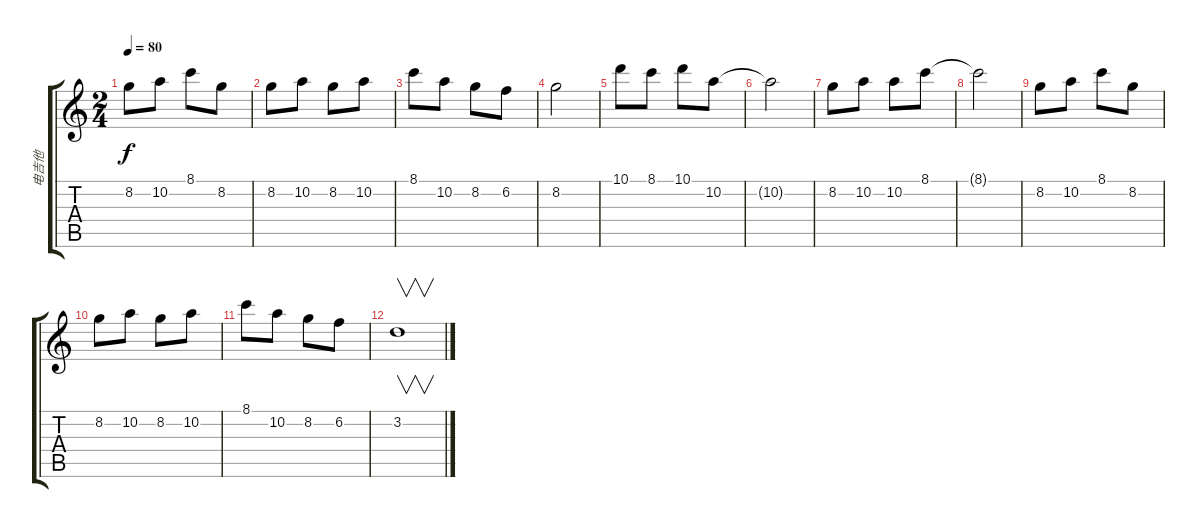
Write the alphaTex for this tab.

\track ("电吉他" "电吉他") {instrument overdrivenguitar}
\staff {score tabs}
\tuning (E4 B3 G3 D3 A2 E2) {hide}
\ts (2 4)
\tempo 80
\clef g2
\ks c
8.2.8{dy f} 10.2.8 8.1.8 8.2.8 |
8.2.8 10.2.8 8.2.8 10.2.8 |
8.1.8 10.2.8 8.2.8 6.2.8 |
8.2.2 |
10.1.8 8.1.8 10.1.8 10.2.8 |
10.2{t}.2 |
8.2.8 10.2.8 10.2.8 8.1.8 |
8.1{t}.2 |
8.2.8 10.2.8 8.1.8 8.2.8 |
8.2.8 10.2.8 8.2.8 10.2.8 |
8.1.8 10.2.8 8.2.8 6.2.8 |
3.2.1{v}
